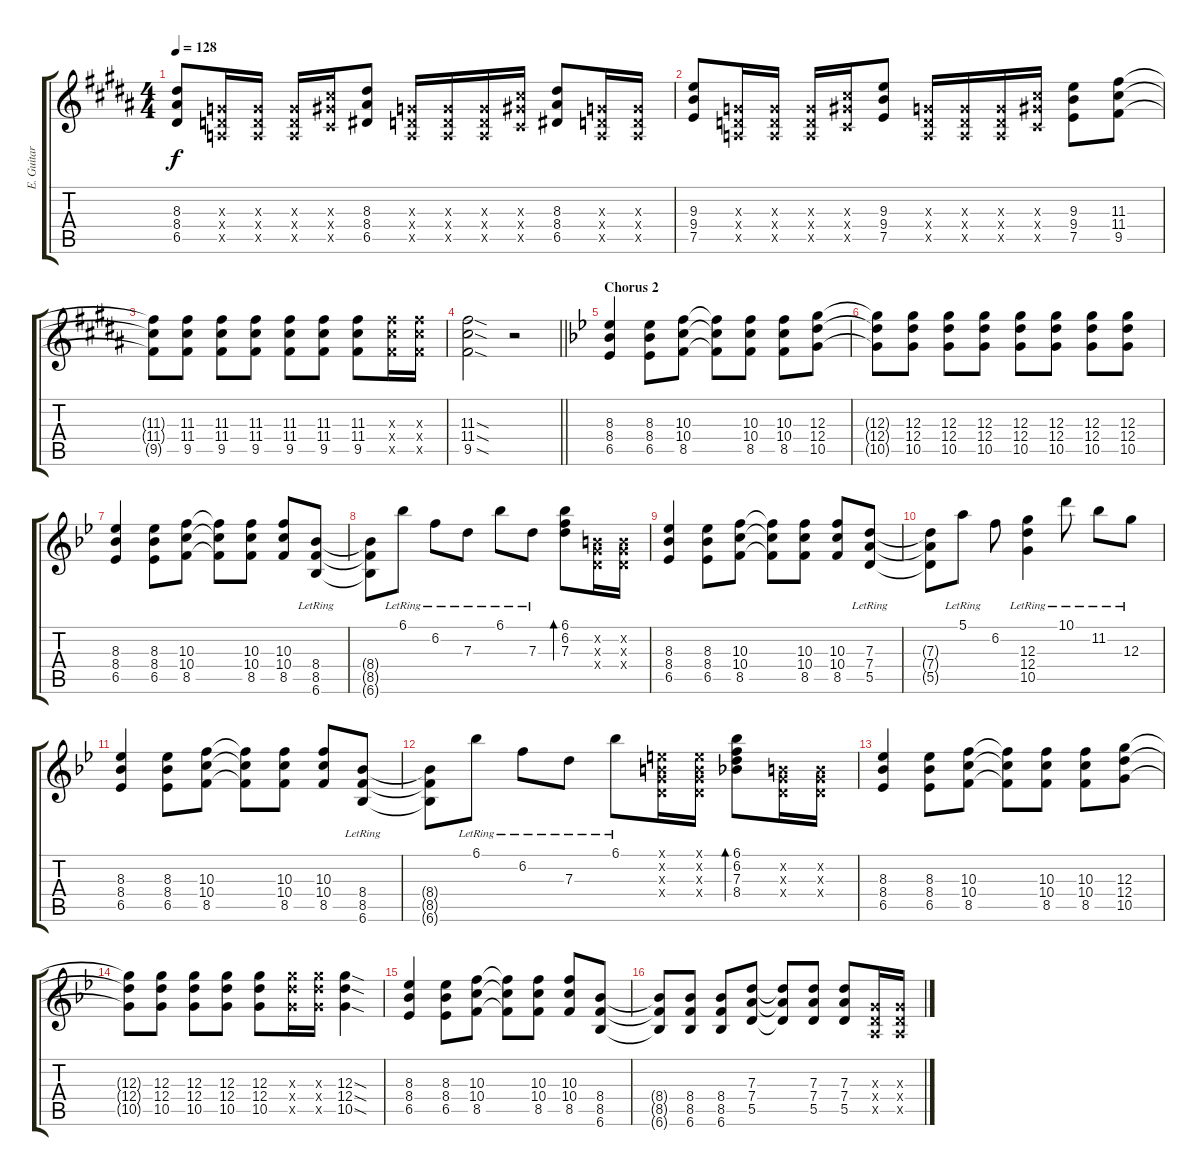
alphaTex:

\track ("E. Guitar " "E. Guitar ") {instrument overdrivenguitar}
\staff {score tabs}
\tuning (E4 B3 G3 D3 A2 E2) {hide}
\ts (4 4)
\tempo 128
\clef g2
\ks b
(8.3 8.4 6.5).8{dy f} (0.3{x} 0.4{x} 0.5{x}).16 (0.3{x} 0.4{x} 0.5{x}).16 (0.3{x} 0.4{x} 0.5{x}).16 (6.3{x} 6.4{x} 4.5{x}).16 (8.3 8.4 6.5).8 (0.3{x} 0.4{x} 0.5{x}).16 (0.3{x} 0.4{x} 0.5{x}).16 (0.3{x} 0.4{x} 0.5{x}).16 (6.3{x} 6.4{x} 4.5{x}).16 (8.3 8.4 6.5).8 (0.3{x} 0.4{x} 0.5{x}).16 (0.3{x} 0.4{x} 0.5{x}).16 |
(9.3 9.4 7.5).8 (0.3{x} 0.4{x} 0.5{x}).16 (0.3{x} 0.4{x} 0.5{x}).16 (0.3{x} 0.4{x} 0.5{x}).16 (6.3{x} 6.4{x} 4.5{x}).16 (9.3 9.4 7.5).8 (0.3{x} 0.4{x} 0.5{x}).16 (0.3{x} 0.4{x} 0.5{x}).16 (0.3{x} 0.4{x} 0.5{x}).16 (6.3{x} 6.4{x} 4.5{x}).16 (9.3 9.4 7.5).8 (11.3 11.4 9.5).8 |
(11.3{t} 11.4{t} 9.5{t}).8 (11.3 11.4 9.5).8 (11.3 11.4 9.5).8 (11.3 11.4 9.5).8 (11.3 11.4 9.5).8 (11.3 11.4 9.5).8 (11.3 11.4 9.5).8 (11.3{x} 11.4{x} 9.5{x}).16 (11.3{x} 11.4{x} 9.5{x}).16 |
\barLineRight lightlight
(11.3{sod} 11.4{sod} 9.5{sod}).2 r.2 |
\section ("" "Chorus 2")
\ks bb
(8.3 8.4 6.5).4 (8.3 8.4 6.5).8 (10.3 10.4 8.5).8 (10.3{t} 10.4{t} 8.5{t}).8 (10.3 10.4 8.5).8 (10.3 10.4 8.5).8 (12.3 12.4 10.5).8 |
(12.3{t} 12.4{t} 10.5{t}).8 (12.3 12.4 10.5).8 (12.3 12.4 10.5).8 (12.3 12.4 10.5).8 (12.3 12.4 10.5).8 (12.3 12.4 10.5).8 (12.3 12.4 10.5).8 (12.3 12.4 10.5).8 |
(8.3 8.4 6.5).4 (8.3 8.4 6.5).8 (10.3 10.4 8.5).8 (10.3{t} 10.4{t} 8.5{t}).8 (10.3 10.4 8.5).8 (10.3 10.4 8.5).8 (8.4{lr} 8.5{lr} 6.6{lr}).8 |
(8.4{t} 8.5{t} 6.6{t}).8 6.1{lr}.8 6.2{lr}.8 7.3{lr}.8 6.1{lr}.8 7.3{lr}.8 (6.1 6.2 7.3).8{bd 30} (0.2{x} 0.3{x} 0.4{x}).16 (0.2{x} 0.3{x} 0.4{x}).16 |
(8.3 8.4 6.5).4 (8.3 8.4 6.5).8 (10.3 10.4 8.5).8 (10.3{t} 10.4{t} 8.5{t}).8 (10.3 10.4 8.5).8 (10.3 10.4 8.5).8 (7.3{lr} 7.4{lr} 5.5{lr}).8 |
(7.3{t} 7.4{t} 5.5{t}).8 5.1{lr}.8 6.2.8 (12.3{lr} 12.4{lr} 10.5{lr}).4 10.1{lr}.8 11.2{lr}.8 12.3{lr}.8 |
(8.3 8.4 6.5).4 (8.3 8.4 6.5).8 (10.3 10.4 8.5).8 (10.3{t} 10.4{t} 8.5{t}).8 (10.3 10.4 8.5).8 (10.3 10.4 8.5).8 (8.4{lr} 8.5{lr} 6.6{lr}).8 |
(8.4{t} 8.5{t} 6.6{t}).8 6.1{lr}.8 6.2{lr}.8 7.3{lr}.8 6.1{lr}.8 (0.1{x} 0.2{x} 0.3{x} 0.4{x}).16 (0.1{x} 0.2{x} 0.3{x} 0.4{x}).16 (6.1 6.2 7.3 8.4).8{bd 30} (0.2{x} 0.3{x} 0.4{x}).16 (0.2{x} 0.3{x} 0.4{x}).16 |
(8.3 8.4 6.5).4 (8.3 8.4 6.5).8 (10.3 10.4 8.5).8 (10.3{t} 10.4{t} 8.5{t}).8 (10.3 10.4 8.5).8 (10.3 10.4 8.5).8 (12.3 12.4 10.5).8 |
(12.3{t} 12.4{t} 10.5{t}).8 (12.3 12.4 10.5).8 (12.3 12.4 10.5).8 (12.3 12.4 10.5).8 (12.3 12.4 10.5).8 (12.3{x} 12.4{x} 10.5{x}).16 (12.3{x} 12.4{x} 10.5{x}).16 (12.3{sod} 12.4{sod} 10.5{sod}).4 |
(8.3 8.4 6.5).4 (8.3 8.4 6.5).8 (10.3 10.4 8.5).8 (10.3{t} 10.4{t} 8.5{t}).8 (10.3 10.4 8.5).8 (10.3 10.4 8.5).8 (8.4 8.5 6.6).8 |
(8.4{t} 8.5{t} 6.6{t}).8 (8.4 8.5 6.6).8 (8.4 8.5 6.6).8 (7.3 7.4 5.5).8 (7.3{t} 7.4{t} 5.5{t}).8 (7.3 7.4 5.5).8 (7.3 7.4 5.5).8 (0.3{x} 0.4{x} 0.5{x}).16 (0.3{x} 0.4{x} 0.5{x}).16
